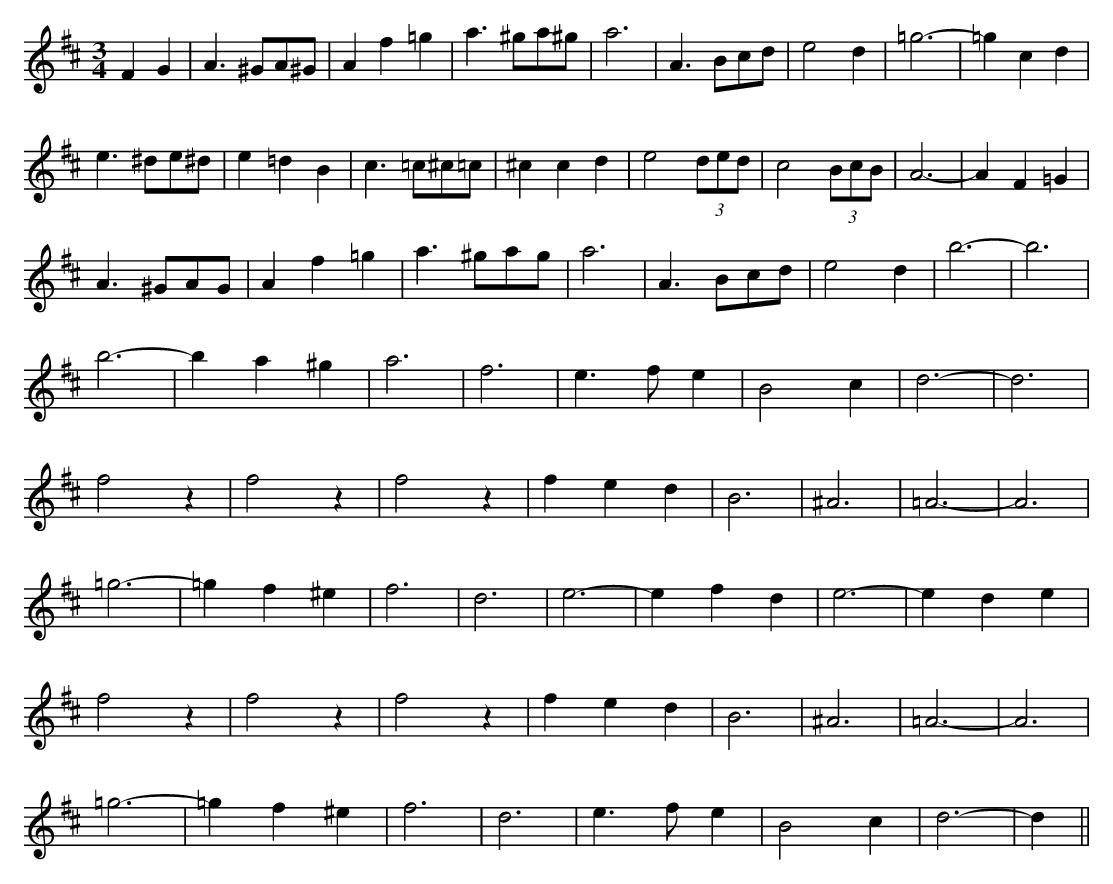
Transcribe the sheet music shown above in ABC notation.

X:1
M:3/4
K:D
F2G2|A3 ^GA^G|A2f2=g2|a3 ^ga^g|a6|A3 Bcd|e4d2|=g6-|=g2c2d2|
e3 ^de^d|e2=d2B2|c3 =c^c=c|^c2c2d2|e4(3ded|c4(3BcB|A6-|A2F2=G2|
A3 ^GAG|A2f2=g2|a3 ^gag|a6|A3 Bcd|e4d2|b6-|b6|
b6-|b2a2^g2|a6|f6|e3 fe2|B4c2|d6-|d6|
f4z2|f4z2|f4z2|f2e2d2|B6|^A6|=A6-|A6|
=g6-|=g2f2^e2|f6|d6|e6-|e2f2d2|e6-|e2d2e2|
f4z2|f4z2|f4z2|f2e2d2|B6|^A6|=A6-|A6|
=g6-|=g2f2^e2|f6|d6|e3 fe2|B4c2|d6-|d2||
